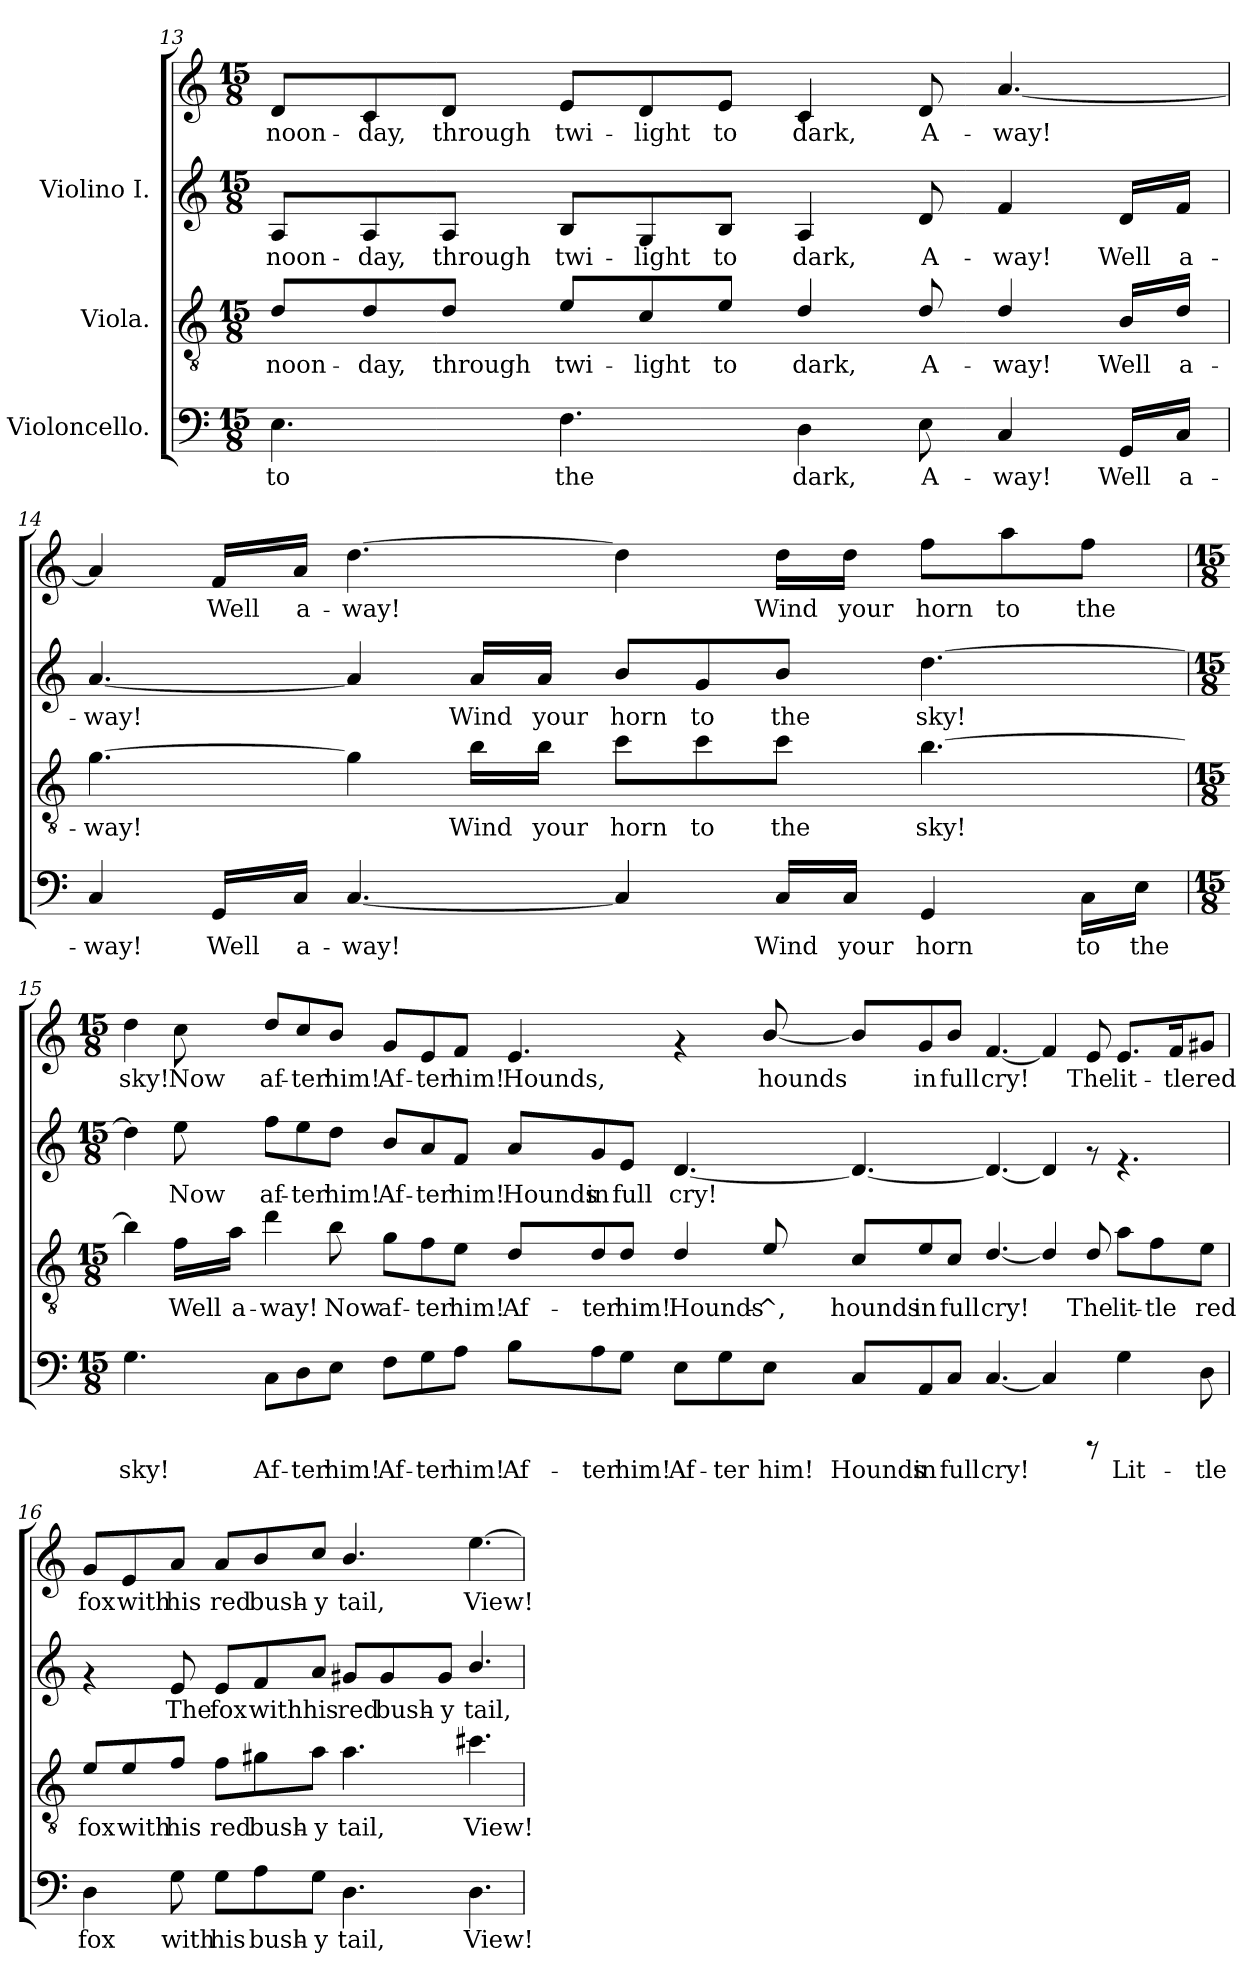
**kern	**text	**kern	**text	**kern	**text	**kern	**text
*part3	*part3	*part2	*part2	*part1	*part1	*part1	*part1
*staff4	*staff4	*staff3	*staff3	*staff2	*staff2	*staff1	*staff1
*I"Violoncello.	*	*I"Viola.	*	*I"Violino I.	*	*	*
*clefF4	*	*clefGv2	*	*clefG2	*	*clefG2	*
*	*	*ITrd4c7	*	*ITrd1c2	*	*ITrd1c2	*
*M15/8	*	*M15/8	*	*M15/8	*	*M15/8	*
=13	=13	=13	=13	=13	=13	=13	=13
!	!LO:LY:b:cj	!	!LO:LY:b:cj	!	!LO:LY:b:cj	!	!LO:LY:b:cj
4.E\	to	8G/L	noon-	8G/L	noon-	8c/L	noon-
!	!	!	!LO:LY:b:cj	!	!LO:LY:b:cj	!	!LO:LY:b:cj
.	.	8G/	-day,	8G/	-day,	8B/	-day,
!	!	!	!LO:LY:b:cj	!	!LO:LY:b:cj	!	!LO:LY:b:cj
.	.	8G/J	through	8G/J	through	8c/J	through
!	!LO:LY:b:cj	!	!LO:LY:b:cj	!	!LO:LY:b:cj	!	!LO:LY:b:cj
4.F\	the	8A/L	twi-	8A/L	twi-	8d/L	twi-
!	!	!	!LO:LY:b:cj	!	!LO:LY:b:cj	!	!LO:LY:b:cj
.	.	8F/	-light	8F/	-light	8c/	-light
!	!	!	!LO:LY:b:cj	!	!LO:LY:b:cj	!	!LO:LY:b:cj
.	.	8A/J	to	8A/J	to	8d/J	to
!	!LO:LY:b:cj	!	!LO:LY:b:cj	!	!LO:LY:b:cj	!	!LO:LY:b:cj
4D\	dark,	4G/	dark,	4G/	dark,	4B/	dark,
!	!LO:LY:b:cj	!	!LO:LY:b:cj	!	!LO:LY:b:cj	!	!LO:LY:b:cj
8E\	A-	8G/	A-	8c/	A-	8c/	A-
!	!LO:LY:b:cj	!	!LO:LY:b:cj	!	!LO:LY:b:cj	!	!LO:LY:b:cj
4C/	-way!	4G/	-way!	4e/	-way!	[<4.g/	-way!
!	!LO:LY:b:cj	!	!LO:LY:b:cj	!	!LO:LY:b:cj	!	!
16GG/L	Well	16E/L	Well	16c/L	Well	.	.
!	!LO:LY:b:cj	!	!LO:LY:b:cj	!	!LO:LY:b:cj	!	!
16C/J	a-	16G/J	a-	16e/J	a-	.	.
!!LO:LB:g=z
=14	=14	=14	=14	=14	=14	=14	=14
!	!LO:LY:b:cj	!	!LO:LY:b:cj	!	!LO:LY:b:cj	!	!LO:LY:b:cj
4C/	-way!	[>4.c\	-way!	[<4.g/	way!	4g/]	-
!	!LO:LY:b:cj	!	!	!	!	!	!LO:LY:b:cj
16GG/L	Well	.	.	.	.	16e/L	Well
!	!LO:LY:b:cj	!	!	!	!	!	!LO:LY:b:cj
16C/J	a-	.	.	.	.	16g/J	a-
!	!LO:LY:b:cj	!	!LO:LY:b:cj	!	!LO:LY:b:cj	!	!LO:LY:b:cj
[<4.C/	-way!	4c\]	.	4g/]	.	[>4.cc\	-way!
!	!	!	!LO:LY:b:cj	!	!LO:LY:b:cj	!	!
.	.	16e\L	Wind	16g/L	Wind	.	.
!	!	!	!LO:LY:b:cj	!	!LO:LY:b:cj	!	!
.	.	16e\J	your	16g/J	your	.	.
!	!LO:LY:b:cj	!	!LO:LY:b:cj	!	!LO:LY:b:cj	!	!LO:LY:b:cj
4C/]	.	8f\L	horn	8a/L	horn	4cc\]	.
!	!	!	!LO:LY:b:cj	!	!LO:LY:b:cj	!	!
.	.	8f\	to	8f/	to	.	.
!	!LO:LY:b:cj	!	!LO:LY:b:cj	!	!LO:LY:b:cj	!	!LO:LY:b:cj
16C/L	Wind	8f\J	the	8a/J	the	16cc\L	Wind
!	!LO:LY:b:cj	!	!	!	!	!	!LO:LY:b:cj
16C/J	your	.	.	.	.	16cc\J	your
!	!LO:LY:b:cj	!	!LO:LY:b:cj	!	!LO:LY:b:cj	!	!LO:LY:b:cj
4GG/	horn	[>4.e\	sky!	[>4.cc\	sky!	8ee\L	horn
!	!	!	!	!	!	!	!LO:LY:b:cj
.	.	.	.	.	.	8gg\	to
!	!LO:LY:b:cj	!	!	!	!	!	!LO:LY:b:cj
16C\L	to	.	.	.	.	8ee\J	the
!	!LO:LY:b:cj	!	!	!	!	!	!
16E\J	the	.	.	.	.	.	.
!!LO:PB:g=z
=15	=15	=15	=15	=15	=15	=15	=15
*M15/8	*	*M15/8	*	*M15/8	*	*M15/8	*
!	!LO:LY:b:cj	!	!LO:LY:b:cj	!	!LO:LY:b:cj	!	!LO:LY:b:cj
4.G\	sky!	4e\]	.	4cc\]	.	4cc\	sky!
!	!	!	!LO:LY:b:cj	!	!LO:LY:b:cj	!	!LO:LY:b:cj
.	.	16B\L	Well	8dd\	Now	8b\	Now
!	!	!	!LO:LY:b:cj	!	!	!	!
.	.	16d\J	a-	.	.	.	.
!	!LO:LY:b:cj	!	!LO:LY:b:cj	!	!LO:LY:b:cj	!	!LO:LY:b:cj
8C\L	Af-	4g\	-way!	8ee\L	af-	8cc/L	af-
!	!LO:LY:b:cj	!	!	!	!LO:LY:b:cj	!	!LO:LY:b:cj
8D\	-ter	.	.	8dd\	-ter	8b/	-ter
!	!LO:LY:b:cj	!	!LO:LY:b:cj	!	!LO:LY:b:cj	!	!LO:LY:b:cj
8E\J	him!	8e\	Now	8cc\J	him!	8a/J	him!
!	!LO:LY:b:cj	!	!LO:LY:b:cj	!	!LO:LY:b:cj	!	!LO:LY:b:cj
8F\L	Af-	8c\L	af-	8a/L	Af-	8f/L	Af-
!	!LO:LY:b:cj	!	!LO:LY:b:cj	!	!LO:LY:b:cj	!	!LO:LY:b:cj
8G\	-ter	8B\	-ter	8g/	-ter	8d/	-ter
!	!LO:LY:b:cj	!	!LO:LY:b:cj	!	!LO:LY:b:cj	!	!LO:LY:b:cj
8A\J	him!	8A\J	him!	8e/J	him!	8e/J	him!
!	!LO:LY:b:cj	!	!LO:LY:b:cj	!	!LO:LY:b:cj	!	!LO:LY:b:cj
8B\L	Af-	8G/L	Af-	8g/L	Hounds	4.d/	Hounds,
!	!LO:LY:b:cj	!	!LO:LY:b:cj	!	!LO:LY:b:cj	!	!
8A\	-ter	8G/	-ter	8f/	in	.	.
!	!LO:LY:b:cj	!	!LO:LY:b:cj	!	!LO:LY:b:cj	!	!
8G\J	him!	8G/J	him!	8d/J	full	.	.
!	!LO:LY:b:cj	!	!LO:LY:b:cj	!	!LO:LY:b:cj	!	!
8E\L	Af-	4G/	Hounds-	[<4.c/	cry!	4rf	.
!	!LO:LY:b:cj	!	!	!	!	!	!
8G\	-ter	.	.	.	.	.	.
!	!LO:LY:b:cj	!	!LO:LY:b:cj	!	!	!	!LO:LY:b:cj
8E\J	him!	8A/	-^,	.	.	[<8a/	hounds
!	!LO:LY:b:cj	!	!LO:LY:b:cj	!	!LO:LY:b:cj	!	!LO:LY:b:cj
8C/L	Hounds	8F/L	hounds	4.c/_<	.	8a/L]	.
!	!LO:LY:b:cj	!	!LO:LY:b:cj	!	!	!	!LO:LY:b:cj
8AA/	in	8A/	in	.	.	8f/	in
!	!LO:LY:b:cj	!	!LO:LY:b:cj	!	!	!	!LO:LY:b:cj
8C/J	full	8F/J	full	.	.	8a/J	full
!	!LO:LY:b:cj	!	!LO:LY:b:cj	!	!LO:LY:b:cj	!	!LO:LY:b:cj
[<4.C/	cry!	[<4.G/	cry!	4.c/_<	.	[<4.e/	cry!
!	!LO:LY:b:cj	!	!LO:LY:b:cj	!	!LO:LY:b:cj	!	!LO:LY:b:cj
4C/]	.	4G/]	.	4c/]	.	4e/]	.
!	!	!	!LO:LY:b:cj	!	!	!	!LO:LY:b:cj
8rCCC	.	8G/	The	8rf	.	8d/	The
!	!LO:LY:b:cj	!	!LO:LY:b:cj	!	!	!	!LO:LY:b:cj
4G\	Lit-	8d\L	lit-	4.rf	.	8.d/L	lit-
!	!	!	!LO:LY:b:cj	!	!	!	!
.	.	8B\	-tle	.	.	.	.
!	!	!	!	!	!	!	!LO:LY:b:cj
.	.	.	.	.	.	16e/	-tle
!	!LO:LY:b:cj	!	!LO:LY:b:cj	!	!	!	!LO:LY:b:cj
8D\	-tle	8A\J	red	.	.	8f#X/J	red
!!LO:LB:g=z
=16	=16	=16	=16	=16	=16	=16	=16
!	!LO:LY:b:cj	!	!LO:LY:b:cj	!	!	!	!LO:LY:b:cj
4D\	fox	8A/L	fox	4rf	.	8f/L	fox
!	!	!	!LO:LY:b:cj	!	!	!	!LO:LY:b:cj
.	.	8A/	with	.	.	8d/	with
!	!LO:LY:b:cj	!	!LO:LY:b:cj	!	!LO:LY:b:cj	!	!LO:LY:b:cj
8G\	with	8B/J	his	8d/	The	8g/J	his
!	!LO:LY:b:cj	!	!LO:LY:b:cj	!	!LO:LY:b:cj	!	!LO:LY:b:cj
8G\L	his	8B\L	red	8d/L	fox	8g/L	red
!	!LO:LY:b:cj	!	!LO:LY:b:cj	!	!LO:LY:b:cj	!	!LO:LY:b:cj
8A\	bush-	8c#X\	bush-	8e/	with	8a/	bush-
!	!LO:LY:b:cj	!	!LO:LY:b:cj	!	!LO:LY:b:cj	!	!LO:LY:b:cj
8G\J	-y	8d\J	-y	8g/J	his	8b/J	-y
!	!LO:LY:b:cj	!	!LO:LY:b:cj	!	!LO:LY:b:cj	!	!LO:LY:b:cj
4.D\	tail,	4.d\	tail,	8f#X/L	red	4.a/	tail,
!	!	!	!	!	!LO:LY:b:cj	!	!
.	.	.	.	8f#/	bush-	.	.
!	!	!	!	!	!LO:LY:b:cj	!	!
.	.	.	.	8f#/J	-y	.	.
!	!LO:LY:b:cj	!	!LO:LY:b:cj	!	!LO:LY:b:cj	!	!LO:LY:b:cj
4.D\	View!	4.f#X\	View!	4.a/	tail,	[>4.dd\	View!
=	=	=	=	=	=	=	=
*-	*-	*-	*-	*-	*-	*-	*-
